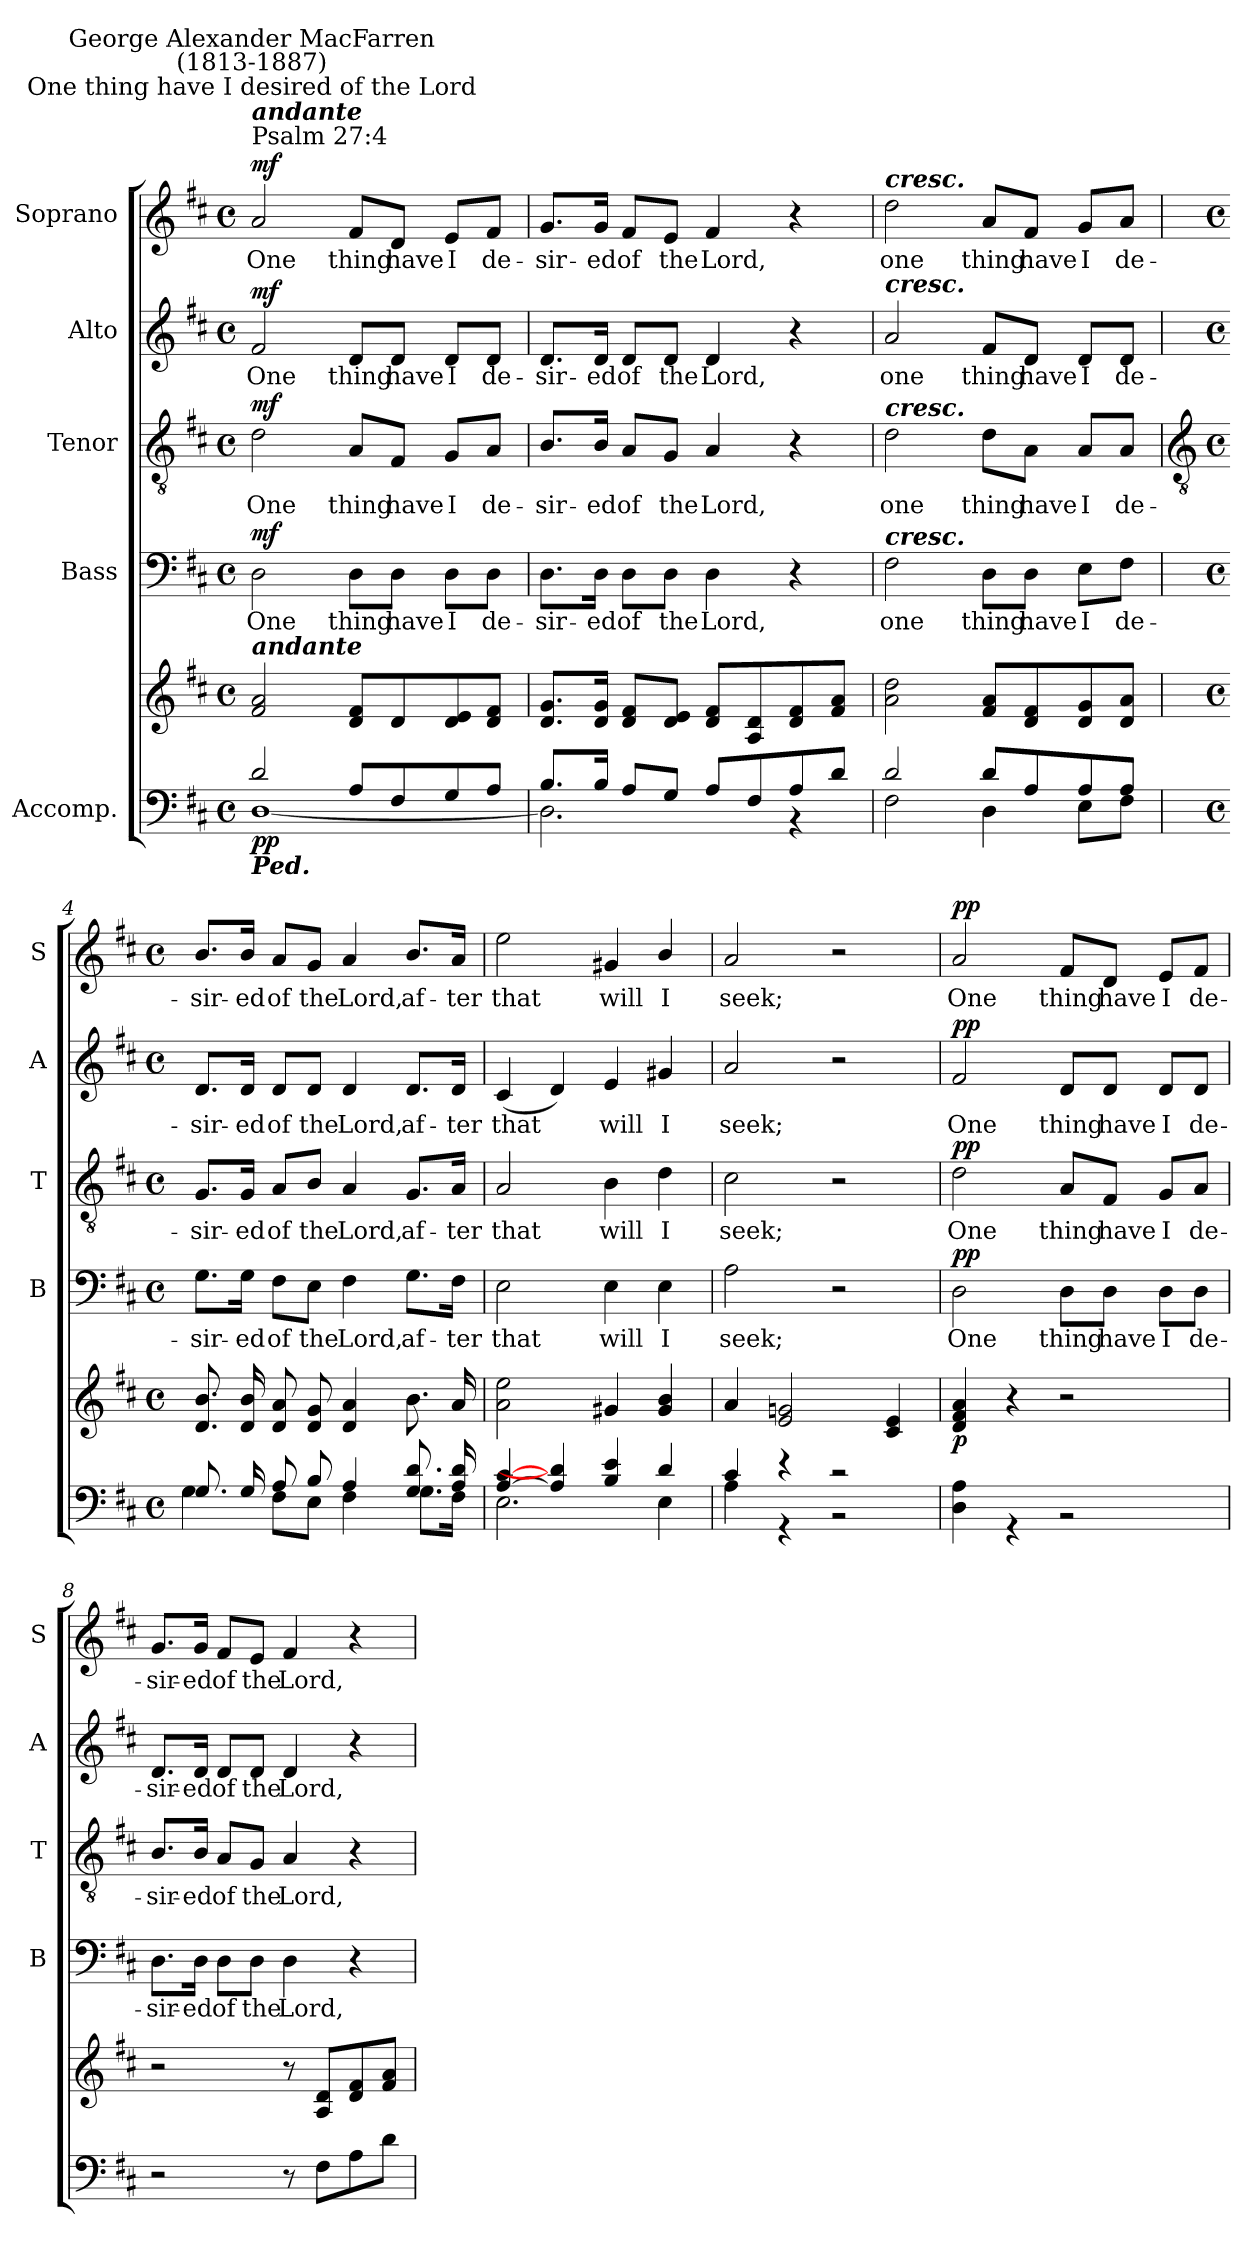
**kern	**kern	**dynam	**kern	**text	**dynam	**kern	**text	**dynam	**kern	**text	**dynam	**kern	**text	**dynam
*part5	*part5	*part5	*part4	*part4	*part4	*part3	*part3	*part3	*part2	*part2	*part2	*part1	*part1	*part1
*staff6	*staff5	*staff5/6	*staff4	*staff4	*staff4	*staff3	*staff3	*staff3	*staff2	*staff2	*staff2	*staff1	*staff1	*staff1
*I"Accomp.	*	*	*I"Bass	*	*	*I"Tenor	*	*	*I"Alto	*	*	*I"Soprano	*	*
*	*	*	*I'B	*	*	*I'T	*	*	*I'A	*	*	*I'S	*	*
*clefF4	*clefG2	*	*clefF4	*	*	*clefGv2	*	*	*clefG2	*	*	*clefG2	*	*
*k[f#c#]	*k[f#c#]	*	*k[f#c#]	*	*	*k[f#c#]	*	*	*k[f#c#]	*	*	*k[f#c#]	*	*
*D:	*D:	*	*D:	*	*	*D:	*	*	*D:	*	*	*D:	*	*
*M4/4	*M4/4	*	*M4/4	*	*	*M4/4	*	*	*M4/4	*	*	*M4/4	*	*
*met(c)	*met(c)	*	*met(c)	*	*	*met(c)	*	*	*met(c)	*	*	*met(c)	*	*
*MM60	*MM60	*	*MM60	*	*	*MM60	*	*	*MM60	*	*	*MM60	*	*
=1	=1	=1	=1	=1	=1	=1	=1	=1	=1	=1	=1	=1	=1	=1
*^	*	*	*	*	*	*	*	*	*	*	*	*	*	*
!	!	!	!	!	!	!	!	!	!	!	!	!	!LO:TX:a:t=Psalm 27&colon;4	!	!
!	!	!	!	!	!	!	!	!	!	!	!	!	!LO:TX:a:Bi:t=andante	!	!
!	!	!	!	!	!	!	!	!	!	!	!	!	!LO:TX:a:cj:t=One thing have I desired of the Lord	!	!
!	!	!	!	!	!	!	!	!	!	!	!	!	!LO:TX:a:cj:t=George Alexander MacFarren\n(1813-1887)	!	!
!	!	!LO:TX:a:Bi:t=andante	!	!	!	!	!	!	!	!	!	!	!	!	!
!LO:TX:b:Bi:t=Ped.	!	!	!	!	!	!	!	!	!	!	!	!	!	!	!
!	!	!	!LO:DY:b=2	!	!LO:LY:b	!	!	!LO:LY:b	!	!	!LO:LY:b	!	!	!LO:LY:b	!
!	!	!	!LO:DY:n=1:b	!	!	!LO:DY:b	!	!	!LO:DY:b	!	!	!LO:DY:b	!	!	!LO:DY:b
2d/	[1D\	2f# 2a	p p	2D	One	mf	2d	One	mf	2f#	One	mf	2a	One	mf
!	!	!	!	!	!LO:LY:b	!	!	!LO:LY:b	!	!	!LO:LY:b	!	!	!LO:LY:b	!
8A/L	.	8d 8f#L	.	8D\L	thing	.	8A/L	thing	.	8d/L	thing	.	8f#/L	thing	.
!	!	!	!	!	!LO:LY:b	!	!	!LO:LY:b	!	!	!LO:LY:b	!	!	!LO:LY:b	!
8F#/	.	8d	.	8D\J	have	.	8F#/J	have	.	8d/J	have	.	8d/J	have	.
!	!	!	!	!	!LO:LY:b	!	!	!LO:LY:b	!	!	!LO:LY:b	!	!	!LO:LY:b	!
8G/	.	8d 8e	.	8D\L	I	.	8G/L	I	.	8d/L	I	.	8e/L	I	.
!	!	!	!	!	!LO:LY:b	!	!	!LO:LY:b	!	!	!LO:LY:b	!	!	!LO:LY:b	!
8A/J	.	8d 8f#J	.	8D\J	de-	.	8A/J	de-	.	8d/J	de-	.	8f#/J	de-	.
=2	=2	=2	=2	=2	=2	=2	=2	=2	=2	=2	=2	=2	=2	=2	=2
!	!	!	!	!	!LO:LY:b	!	!	!LO:LY:b	!	!	!LO:LY:b	!	!	!LO:LY:b	!
8.B/L	2.D\]	8.d 8.gL	.	8.D\L	-sir-	.	8.B/L	-sir-	.	8.d/L	-sir-	.	8.g/L	-sir-	.
!	!	!	!	!	!LO:LY:b	!	!	!LO:LY:b	!	!	!LO:LY:b	!	!	!LO:LY:b	!
16B/J	.	16d 16gJ	.	16D\Jk	-ed	.	16B/Jk	-ed	.	16d/Jk	-ed	.	16g/Jk	-ed	.
!	!	!	!	!	!LO:LY:b	!	!	!LO:LY:b	!	!	!LO:LY:b	!	!	!LO:LY:b	!
8A/L	.	8d 8f#L	.	8D\L	of	.	8A/L	of	.	8d/L	of	.	8f#/L	of	.
!	!	!	!	!	!LO:LY:b	!	!	!LO:LY:b	!	!	!LO:LY:b	!	!	!LO:LY:b	!
8G/J	.	8d 8eJ	.	8D\J	the	.	8G/J	the	.	8d/J	the	.	8e/J	the	.
!	!	!	!	!	!LO:LY:b	!	!	!LO:LY:b	!	!	!LO:LY:b	!	!	!LO:LY:b	!
8A/L	.	8d 8f#L	.	4D	Lord,	.	4A	Lord,	.	4d	Lord,	.	4f#	Lord,	.
8F#/	.	8A 8d	.	.	.	.	.	.	.	.	.	.	.	.	.
8A/	4r	8d 8f#	.	4r	.	.	4r	.	.	4r	.	.	4r	.	.
8d/J	.	8f# 8aJ	.	.	.	.	.	.	.	.	.	.	.	.	.
=3	=3	=3	=3	=3	=3	=3	=3	=3	=3	=3	=3	=3	=3	=3	=3
!	!	!	!	!	!	!	!	!	!	!	!	!	!LO:TX:a:Bi:t=cresc.	!	!
!	!	!	!	!	!	!	!	!	!	!LO:TX:a:Bi:t=cresc.	!	!	!	!	!
!	!	!	!	!	!	!	!LO:TX:a:Bi:t=cresc.	!	!	!	!	!	!	!	!
!	!	!	!	!LO:TX:a:Bi:t=cresc.	!	!	!	!	!	!	!	!	!	!	!
!	!	!	!	!	!LO:LY:b	!	!	!LO:LY:b	!	!	!LO:LY:b	!	!	!LO:LY:b	!
2d/	2F#\	2a 2dd	.	2F#	one	.	2d	one	.	2a	one	.	2dd	one	.
!	!	!	!	!	!LO:LY:b	!	!	!LO:LY:b	!	!	!LO:LY:b	!	!	!LO:LY:b	!
8d/L	4D\	8f# 8aL	.	8D\L	thing	.	8d\L	thing	.	8f#/L	thing	.	8a/L	thing	.
!	!	!	!	!	!LO:LY:b	!	!	!LO:LY:b	!	!	!LO:LY:b	!	!	!LO:LY:b	!
8A/	.	8d 8f#	.	8D\J	have	.	8A\J	have	.	8d/J	have	.	8f#/J	have	.
!	!	!	!	!	!LO:LY:b	!	!	!LO:LY:b	!	!	!LO:LY:b	!	!	!LO:LY:b	!
8A/	8E\L	8d 8g	.	8E\L	I	.	8A/L	I	.	8d/L	I	.	8g/L	I	.
!	!	!	!	!	!LO:LY:b	!	!	!LO:LY:b	!	!	!LO:LY:b	!	!	!LO:LY:b	!
8A/J	8F#\J	8d 8aJ	.	8F#\J	de-	.	8A/J	de-	.	8d/J	de-	.	8a/J	de-	.
!!LO:LB:g=z
=4	=4	=4	=4	=4	=4	=4	=4	=4	=4	=4	=4	=4	=4	=4	=4
*	*	*	*	*	*	*	*clefGv2	*	*	*	*	*	*	*	*
*M4/4	*	*M4/4	*	*M4/4	*	*	*M4/4	*	*	*M4/4	*	*	*M4/4	*	*
*met(c)	*	*met(c)	*	*met(c)	*	*	*met(c)	*	*	*met(c)	*	*	*met(c)	*	*
!	!	!	!	!	!LO:LY:b	!	!	!LO:LY:b	!	!	!LO:LY:b	!	!	!LO:LY:b	!
8.G/L	4G\	8.d 8.bL	.	8.G\L	-sir-	.	8.G/L	-sir-	.	8.d/L	-sir-	.	8.b/L	-sir-	.
!	!	!	!	!	!LO:LY:b	!	!	!LO:LY:b	!	!	!LO:LY:b	!	!	!LO:LY:b	!
16G/L	.	16d 16bL	.	16G\Jk	-ed	.	16G/Jk	-ed	.	16d/Jk	-ed	.	16b/Jk	-ed	.
!	!	!	!	!	!LO:LY:b	!	!	!LO:LY:b	!	!	!LO:LY:b	!	!	!LO:LY:b	!
8A/	8F#\L	8d 8a	.	8F#\L	of	.	8A/L	of	.	8d/L	of	.	8a/L	of	.
!	!	!	!	!	!LO:LY:b	!	!	!LO:LY:b	!	!	!LO:LY:b	!	!	!LO:LY:b	!
8B/J	8E\J	8d 8gJ	.	8E\J	the	.	8B/J	the	.	8d/J	the	.	8g/J	the	.
!	!	!	!	!	!LO:LY:b	!	!	!LO:LY:b	!	!	!LO:LY:b	!	!	!LO:LY:b	!
4A/	4F#\	4d 4a	.	4F#	Lord,	.	4A	Lord,	.	4d	Lord,	.	4a	Lord,	.
!	!	!	!	!	!LO:LY:b	!	!	!LO:LY:b	!	!	!LO:LY:b	!	!	!LO:LY:b	!
8.G/ 8.d/L	8.G\L	8.bL	.	8.G\L	af-	.	8.G/L	af-	.	8.d/L	af-	.	8.b/L	af-	.
!	!	!	!	!	!LO:LY:b	!	!	!LO:LY:b	!	!	!LO:LY:b	!	!	!LO:LY:b	!
16A/ 16d/J	16F#\J	16aJ	.	16F#\Jk	-ter	.	16A/Jk	-ter	.	16d/Jk	-ter	.	16a/Jk	-ter	.
=5	=5	=5	=5	=5	=5	=5	=5	=5	=5	=5	=5	=5	=5	=5	=5
!	!	!	!	!	!LO:LY:b	!	!	!LO:LY:b	!	!	!LO:LY:b	!	!	!LO:LY:b	!
[4A/ [4c#/	2.E\	2a 2ee	.	2E	that	.	2A	that	.	(<4c#	that	.	2ee	that	.
4A/] 4d/]	.	.	.	.	.	.	.	.	.	4d)	.	.	.	.	.
!	!	!	!	!	!LO:LY:b	!	!	!LO:LY:b	!	!	!LO:LY:b	!	!	!LO:LY:b	!
4B/ 4e/	.	4g#X	.	4E	will	.	4B	will	.	4e	will	.	4g#X	will	.
!	!	!	!	!	!LO:LY:b	!	!	!LO:LY:b	!	!	!LO:LY:b	!	!	!LO:LY:b	!
4d/	4E\	4g#/ 4b/	.	4E	I	.	4d	I	.	4g#X	I	.	4b/	I	.
=6	=6	=6	=6	=6	=6	=6	=6	=6	=6	=6	=6	=6	=6	=6	=6
!	!	!	!	!	!LO:LY:b	!	!	!LO:LY:b	!	!	!LO:LY:b	!	!	!LO:LY:b	!
4c#/	4A\	4a	.	2A	seek;	.	2c#	seek;	.	2a	seek;	.	2a	seek;	.
4r	4r	2e 2gn	.	.	.	.	.	.	.	.	.	.	.	.	.
2r	2r	.	.	2r	.	.	2r	.	.	2r	.	.	2r	.	.
.	.	4c# 4e	.	.	.	.	.	.	.	.	.	.	.	.	.
=7	=7	=7	=7	=7	=7	=7	=7	=7	=7	=7	=7	=7	=7	=7	=7
!	!	!	!LO:DY:b	!	!LO:LY:b	!LO:DY:b	!	!LO:LY:b	!LO:DY:b	!	!LO:LY:b	!LO:DY:b	!	!LO:LY:b	!LO:DY:b
1ryy	4D\ 4A\	4d 4f# 4a	p	2D	One	pp	2d	One	pp	2f#	One	pp	2a	One	pp
.	4r	4r	.	.	.	.	.	.	.	.	.	.	.	.	.
!	!	!	!	!	!LO:LY:b	!	!	!LO:LY:b	!	!	!LO:LY:b	!	!	!LO:LY:b	!
.	2r	2r	.	8D\L	thing	.	8A/L	thing	.	8d/L	thing	.	8f#/L	thing	.
!	!	!	!	!	!LO:LY:b	!	!	!LO:LY:b	!	!	!LO:LY:b	!	!	!LO:LY:b	!
.	.	.	.	8D\J	have	.	8F#/J	have	.	8d/J	have	.	8d/J	have	.
!	!	!	!	!	!LO:LY:b	!	!	!LO:LY:b	!	!	!LO:LY:b	!	!	!LO:LY:b	!
.	.	.	.	8D\L	I	.	8G/L	I	.	8d/L	I	.	8e/L	I	.
!	!	!	!	!	!LO:LY:b	!	!	!LO:LY:b	!	!	!LO:LY:b	!	!	!LO:LY:b	!
.	.	.	.	8D\J	de-	.	8A/J	de-	.	8d/J	de-	.	8f#/J	de-	.
=8	=8	=8	=8	=8	=8	=8	=8	=8	=8	=8	=8	=8	=8	=8	=8
!	!	!	!	!	!LO:LY:b	!	!	!LO:LY:b	!	!	!LO:LY:b	!	!	!LO:LY:b	!
2ryy	2r	2r	.	8.D\L	-sir-	.	8.B/L	-sir-	.	8.d/L	-sir-	.	8.g/L	-sir-	.
!	!	!	!	!	!LO:LY:b	!	!	!LO:LY:b	!	!	!LO:LY:b	!	!	!LO:LY:b	!
.	.	.	.	16D\Jk	-ed	.	16B/Jk	-ed	.	16d/Jk	-ed	.	16g/Jk	-ed	.
!	!	!	!	!	!LO:LY:b	!	!	!LO:LY:b	!	!	!LO:LY:b	!	!	!LO:LY:b	!
.	.	.	.	8D\L	of	.	8A/L	of	.	8d/L	of	.	8f#/L	of	.
!	!	!	!	!	!LO:LY:b	!	!	!LO:LY:b	!	!	!LO:LY:b	!	!	!LO:LY:b	!
.	.	.	.	8D\J	the	.	8G/J	the	.	8d/J	the	.	8e/J	the	.
!	!	!	!	!	!LO:LY:b	!	!	!LO:LY:b	!	!	!LO:LY:b	!	!	!LO:LY:b	!
8ryy	8r	8r	.	4D	Lord,	.	4A	Lord,	.	4d	Lord,	.	4f#	Lord,	.
4.ryy	8F#\L	8A 8dL	.	.	.	.	.	.	.	.	.	.	.	.	.
.	8A\	8d 8f#	.	4r	.	.	4r	.	.	4r	.	.	4r	.	.
.	8d\J	8f# 8aJ	.	.	.	.	.	.	.	.	.	.	.	.	.
*v	*v	*	*	*	*	*	*	*	*	*	*	*	*	*	*
=	=	=	=	=	=	=	=	=	=	=	=	=	=	=
*-	*-	*-	*-	*-	*-	*-	*-	*-	*-	*-	*-	*-	*-	*-
